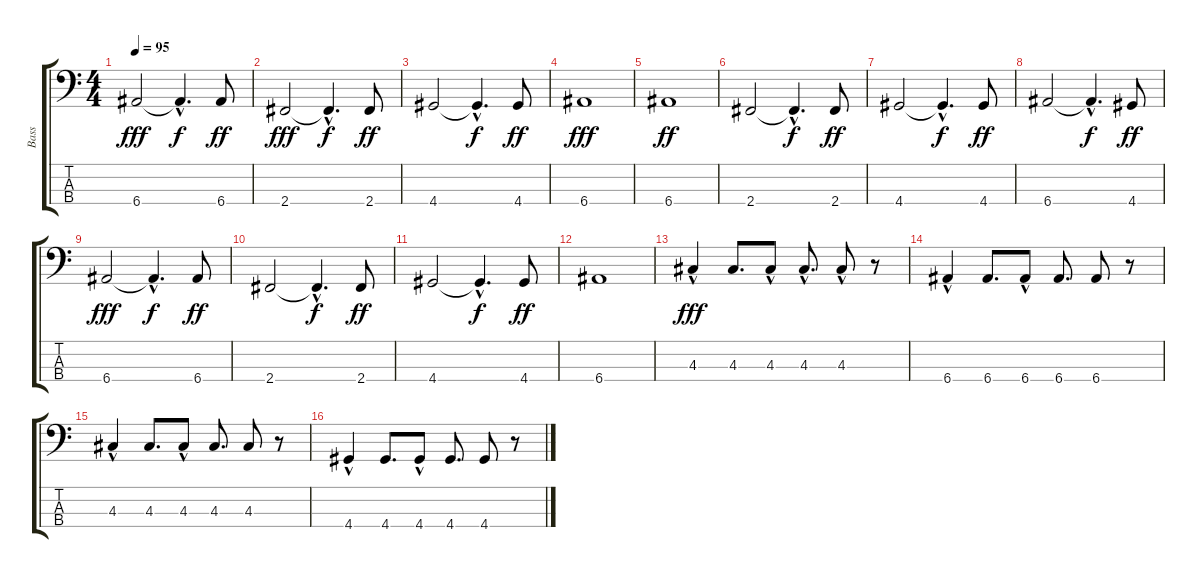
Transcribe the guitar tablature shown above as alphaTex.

\track ("Bass" "Bass") {instrument electricbassfinger}
\staff {score tabs}
\tuning (G2 D2 A1 E1) {hide}
\ts (4 4)
\tempo 95
\clef f4
\ks c
6.4.2{dy fff} 6.4{hac t}.4{d dy f} 6.4.8{dy ff} |
2.4.2{dy fff} 2.4{hac t}.4{d dy f} 2.4.8{dy ff} |
4.4.2 4.4{hac t}.4{d dy f} 4.4.8{dy ff} |
6.4.1{dy fff} |
6.4.1{dy ff} |
2.4.2 2.4{hac t}.4{d dy f} 2.4.8{dy ff} |
4.4.2 4.4{hac t}.4{d dy f} 4.4.8{dy ff} |
6.4.2 6.4{hac t}.4{d dy f} 4.4.8{dy ff} |
6.4.2{dy fff} 6.4{hac t}.4{d dy f} 6.4.8{dy ff} |
2.4.2 2.4{hac t}.4{d dy f} 2.4.8{dy ff} |
4.4.2 4.4{hac t}.4{d dy f} 4.4.8{dy ff} |
6.4.1 |
4.3{hac}.4{dy fff} 4.3.8{d} 4.3{hac}.8 4.3{hac}.8{d} 4.3{hac}.8 r.8 |
6.4{hac}.4 6.4.8{d} 6.4{hac}.8 6.4.8{d} 6.4.8 r.8 |
4.3{hac}.4 4.3.8{d} 4.3{hac}.8 4.3.8{d} 4.3.8 r.8 |
4.4{hac}.4 4.4.8{d} 4.4{hac}.8 4.4.8{d} 4.4.8 r.8
